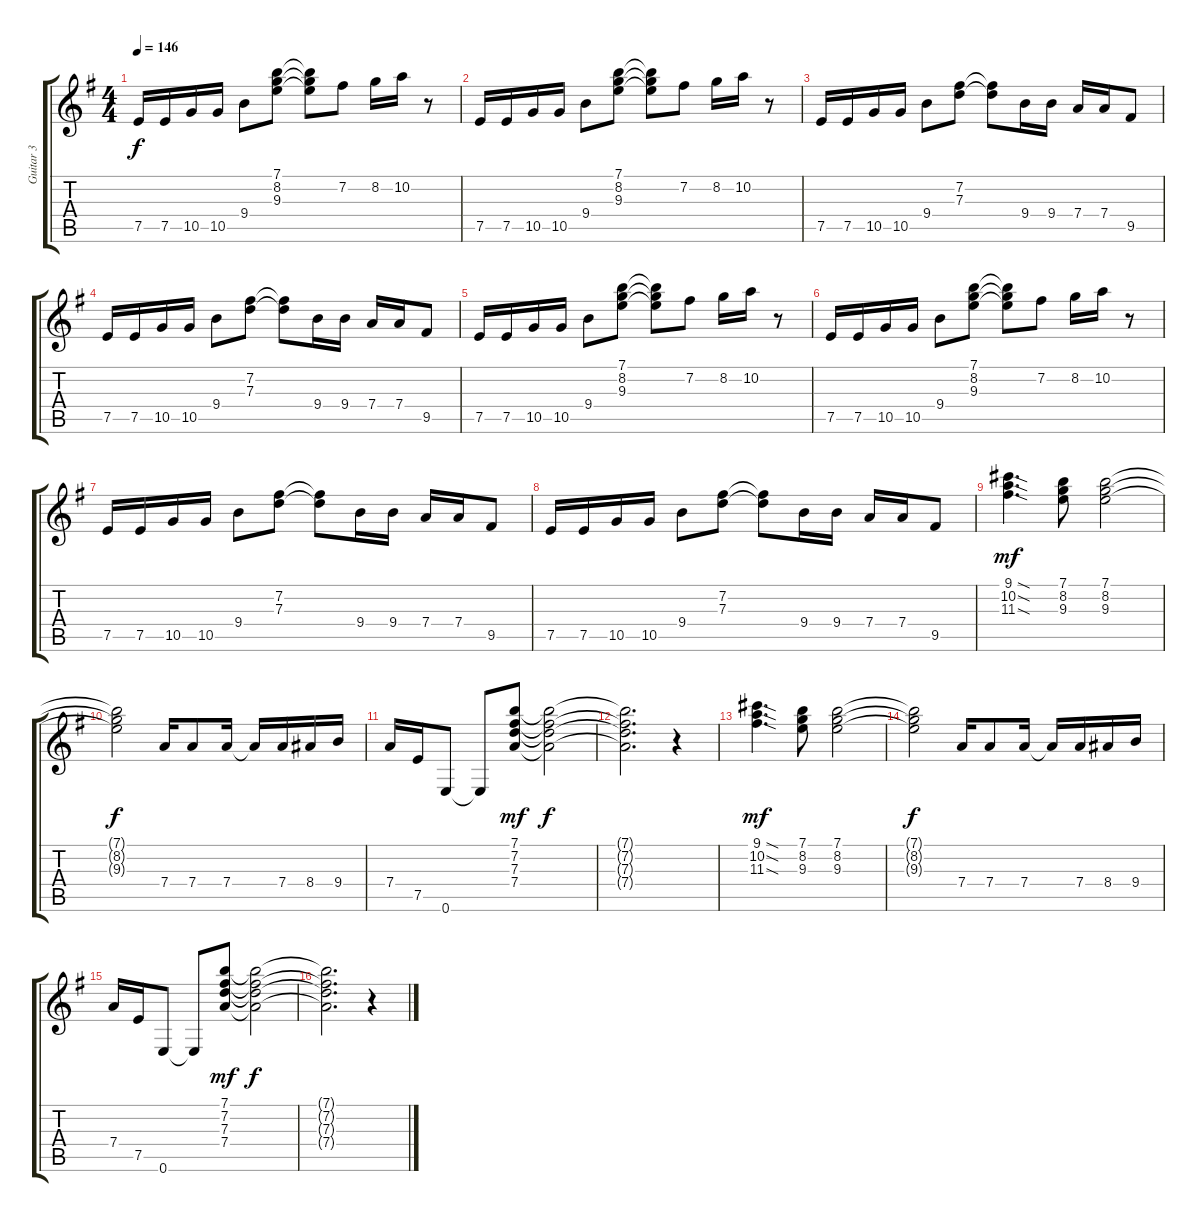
\track ("Guitar 3" "Guitar 3") {instrument overdrivenguitar}
\staff {score tabs}
\tuning (E4 B3 G3 D3 A2 E2) {hide}
\ts (4 4)
\tempo 146
\clef g2
\ks g
7.5.16{dy f} 7.5.16 10.5.16 10.5.16 9.4.8 (7.1 8.2 9.3).8 (7.1{t} 8.2{t} 9.3{t}).8 7.2.8 8.2.16 10.2.16 r.8 |
7.5.16 7.5.16 10.5.16 10.5.16 9.4.8 (7.1 8.2 9.3).8 (7.1{t} 8.2{t} 9.3{t}).8 7.2.8 8.2.16 10.2.16 r.8 |
7.5.16 7.5.16 10.5.16 10.5.16 9.4.8 (7.2 7.3).8 (7.2{t} 7.3{t}).8 9.4.16 9.4.16 7.4.16 7.4.16 9.5.8 |
7.5.16 7.5.16 10.5.16 10.5.16 9.4.8 (7.2 7.3).8 (7.2{t} 7.3{t}).8 9.4.16 9.4.16 7.4.16 7.4.16 9.5.8 |
7.5.16 7.5.16 10.5.16 10.5.16 9.4.8 (7.1 8.2 9.3).8 (7.1{t} 8.2{t} 9.3{t}).8 7.2.8 8.2.16 10.2.16 r.8 |
7.5.16 7.5.16 10.5.16 10.5.16 9.4.8 (7.1 8.2 9.3).8 (7.1{t} 8.2{t} 9.3{t}).8 7.2.8 8.2.16 10.2.16 r.8 |
7.5.16 7.5.16 10.5.16 10.5.16 9.4.8 (7.2 7.3).8 (7.2{t} 7.3{t}).8 9.4.16 9.4.16 7.4.16 7.4.16 9.5.8 |
7.5.16 7.5.16 10.5.16 10.5.16 9.4.8 (7.2 7.3).8 (7.2{t} 7.3{t}).8 9.4.16 9.4.16 7.4.16 7.4.16 9.5.8 |
(9.1{sod} 10.2{sod} 11.3{sod}).4{d dy mf} (7.1 8.2 9.3).8 (7.1 8.2 9.3).2 |
(7.1{t} 8.2{t} 9.3{t}).2{dy f} 7.4.16 7.4.8 7.4.16 7.4{t}.16 7.4.16 8.4.16 9.4.16 |
7.4.16 7.5.16 0.6.8 0.6{t}.8 (7.1 7.2 7.3 7.4).8{dy mf} (7.1{t} 7.2{t} 7.3{t} 7.4{t}).2{dy f} |
(7.1{t} 7.2{t} 7.3{t} 7.4{t}).2{d} r.4 |
(9.1{sod} 10.2{sod} 11.3{sod}).4{d dy mf} (7.1 8.2 9.3).8 (7.1 8.2 9.3).2 |
(7.1{t} 8.2{t} 9.3{t}).2{dy f} 7.4.16 7.4.8 7.4.16 7.4{t}.16 7.4.16 8.4.16 9.4.16 |
7.4.16 7.5.16 0.6.8 0.6{t}.8 (7.1 7.2 7.3 7.4).8{dy mf} (7.1{t} 7.2{t} 7.3{t} 7.4{t}).2{dy f} |
(7.1{t} 7.2{t} 7.3{t} 7.4{t}).2{d} r.4
